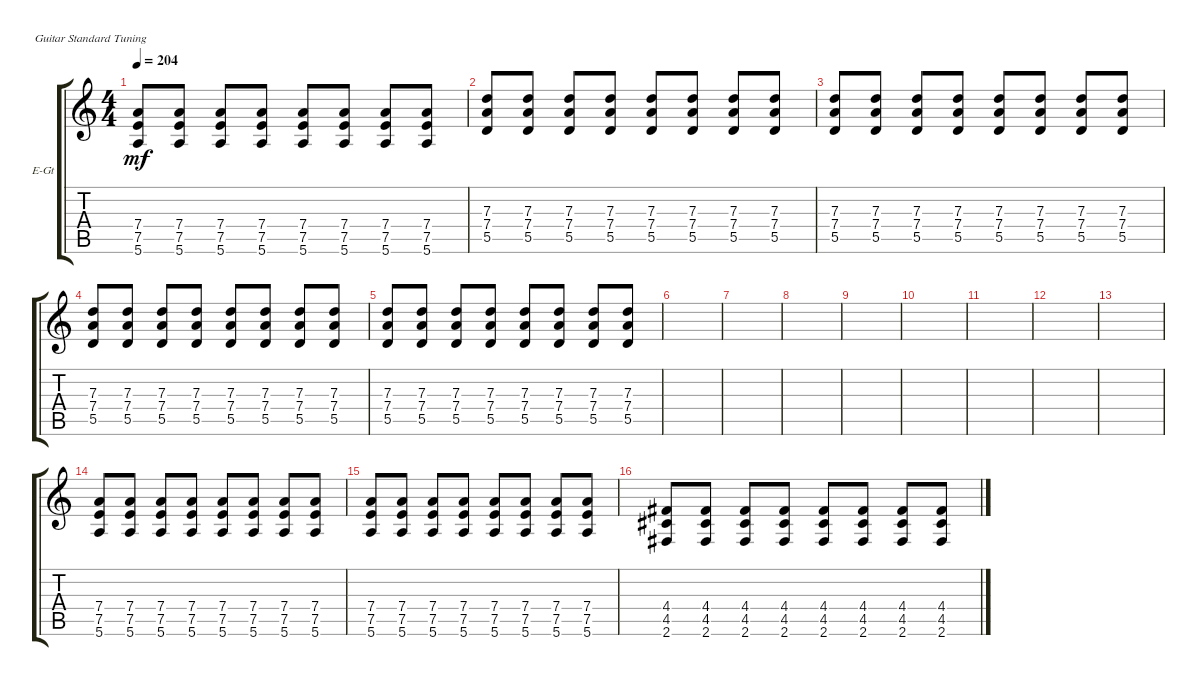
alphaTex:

\defaultSystemsLayout 4
\bracketExtendMode groupsimilarinstruments
\firstSystemTrackNameOrientation horizontal
\otherSystemsTrackNameOrientation horizontal
\track ("Electric Guitar" "E-Gt") {instrument distortionguitar}
\staff {score tabs}
\tuning (E4 B3 G3 D3 A2 E2)
\ts (4 4)
\tempo 204
\clef g2
\ks c
(5.6 7.4 7.5).8{dy mf} (5.6 7.5 7.4).8 (5.6 7.5 7.4).8 (5.6 7.5 7.4).8 (5.6 7.5 7.4).8 (5.6 7.5 7.4).8 (5.6 7.5 7.4).8 (5.6 7.5 7.4).8 |
(5.5 7.4 7.3).8 (5.5 7.4 7.3).8 (5.5 7.4 7.3).8 (5.5 7.4 7.3).8 (5.5 7.4 7.3).8 (5.5 7.4 7.3).8 (5.5 7.4 7.3).8 (5.5 7.4 7.3).8 |
(5.5 7.4 7.3).8 (5.5 7.4 7.3).8 (5.5 7.4 7.3).8 (5.5 7.4 7.3).8 (5.5 7.4 7.3).8 (5.5 7.4 7.3).8 (5.5 7.4 7.3).8 (5.5 7.4 7.3).8 |
(5.5 7.4 7.3).8 (5.5 7.4 7.3).8 (5.5 7.4 7.3).8 (5.5 7.4 7.3).8 (5.5 7.4 7.3).8 (5.5 7.4 7.3).8 (5.5 7.4 7.3).8 (5.5 7.4 7.3).8 |
(5.5 7.4 7.3).8 (5.5 7.4 7.3).8 (5.5 7.4 7.3).8 (5.5 7.4 7.3).8 (5.5 7.4 7.3).8 (5.5 7.4 7.3).8 (5.5 7.4 7.3).8 (5.5 7.4 7.3).8 |
|
|
|
|
|
|
|
|
(5.6 7.5 7.4).8 (5.6 7.5 7.4).8 (5.6 7.5 7.4).8 (5.6 7.5 7.4).8 (5.6 7.5 7.4).8 (5.6 7.5 7.4).8 (5.6 7.5 7.4).8 (5.6 7.5 7.4).8 |
(5.6 7.5 7.4).8 (5.6 7.5 7.4).8 (5.6 7.5 7.4).8 (5.6 7.5 7.4).8 (5.6 7.5 7.4).8 (5.6 7.5 7.4).8 (5.6 7.5 7.4).8 (5.6 7.5 7.4).8 |
(2.6 4.5 4.4).8 (2.6 4.5 4.4).8 (2.6 4.5 4.4).8 (2.6 4.5 4.4).8 (2.6 4.5 4.4).8 (2.6 4.5 4.4).8 (2.6 4.5 4.4).8 (2.6 4.5 4.4).8
